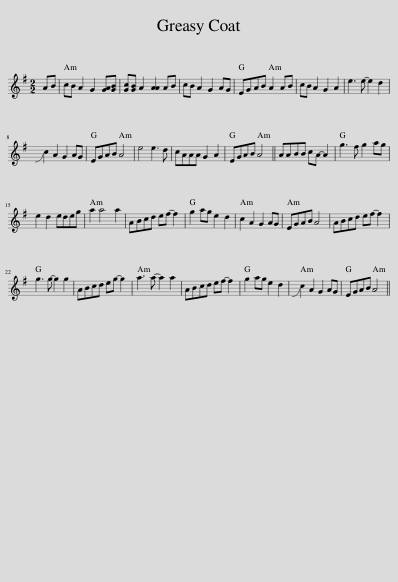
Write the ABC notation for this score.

X:1
L:1/8
M:2/2
I:linebreak $
K:G
V:1 treble
V:1
 AB | cB A2 G2 [GA][GB] | [Gc][GB] A2 [AA]2 AB | cB A2 G2 AG | EGAB A2 AB | %5
 cB A2 G2 A2 | e3 e- e2 d2 |$ !slide!c2 A2 G2 AG | EGAB A4 | e4 e3 d | %10
 cAAA G2 A2 | EGAB A4 || AABB cA- A2 | g3 f g2 ag |$ e2 d2 edeg | %15
 a2 a4 a2 | ABcd ef- f2 | g2 ag e2 d2 | c2 A2 G2 AG | EGAB A4 | %20
 ABcd ef- f2 |$ g3 g- g2 g2 | ABcd eg- g2 | a3 a- a2 a2 | ABcd ef- f2 | %25
 g2 ag e2 d2 | !slide!c2 A2 G2 AG | EGAB A4 || %28
